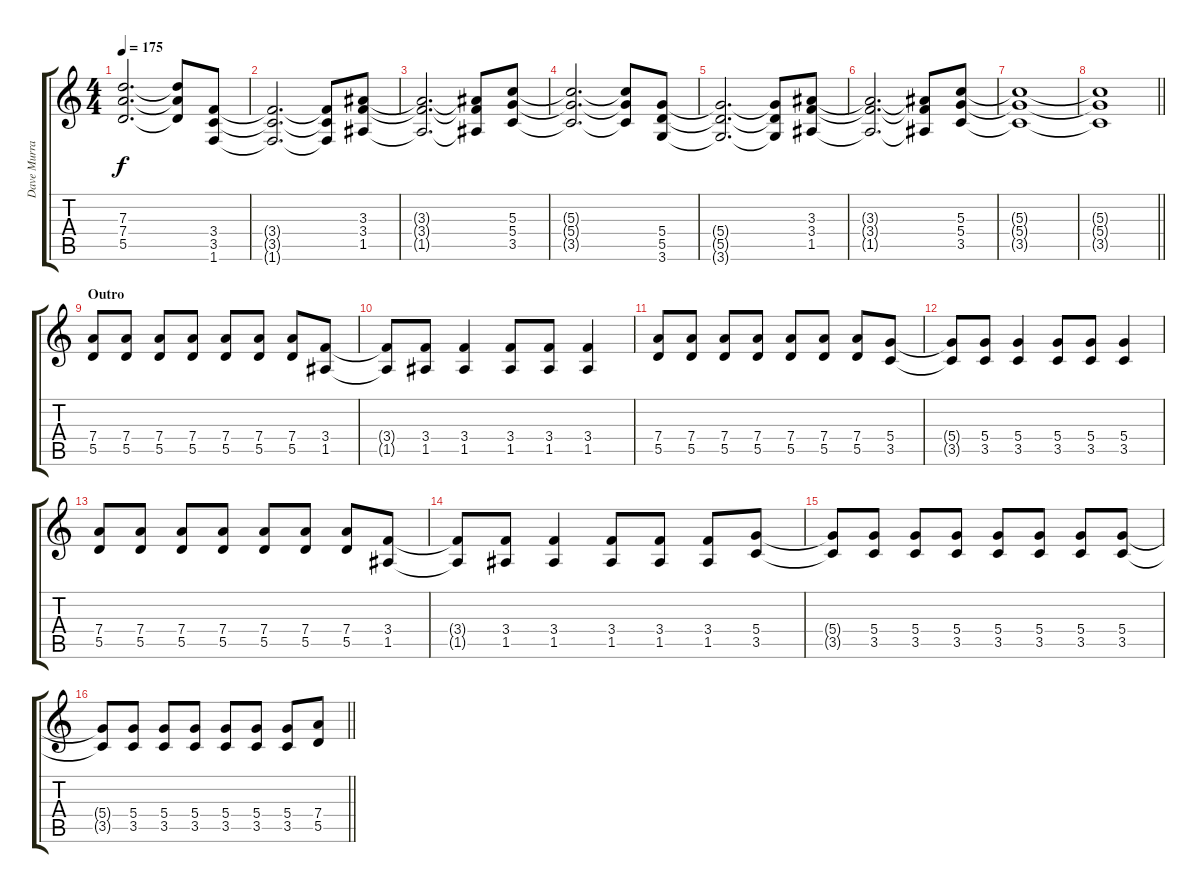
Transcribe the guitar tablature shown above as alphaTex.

\track ("Dave Murray" "Dave Murra") {instrument distortionguitar}
\staff {score tabs}
\tuning (E4 B3 G3 D3 A2 E2) {hide}
\ts (4 4)
\tempo 175
\clef g2
\ks c
(7.3{t} 7.4{t} 5.5{t}).2{d dy f} (7.3{t} 7.4{t} 5.5{t}).8 (3.4 3.5 1.6).8 |
(3.4{t} 3.5{t} 1.6{t}).2{d} (3.4{t} 3.5{t} 1.6{t}).8 (3.3 3.4 1.5).8 |
(3.3{t} 3.4{t} 1.5{t}).2{d} (3.3{t} 3.4{t} 1.5{t}).8 (5.3 5.4 3.5).8 |
(5.3{t} 5.4{t} 3.5{t}).2{d} (5.3{t} 5.4{t} 3.5{t}).8 (5.4 5.5 3.6).8 |
(5.4{t} 5.5{t} 3.6{t}).2{d} (5.4{t} 5.5{t} 3.6{t}).8 (3.3 3.4 1.5).8 |
(3.3{t} 3.4{t} 1.5{t}).2{d} (3.3{t} 3.4{t} 1.5{t}).8 (5.3 5.4 3.5).8 |
(5.3{t} 5.4{t} 3.5{t}).1 |
\barLineRight lightlight
(5.3{t} 5.4{t} 3.5{t}).1 |
\section ("" "Outro")
(7.4 5.5).8 (7.4 5.5).8 (7.4 5.5).8 (7.4 5.5).8 (7.4 5.5).8 (7.4 5.5).8 (7.4 5.5).8 (3.4 1.5).8 |
(3.4{t} 1.5{t}).8 (3.4 1.5).8 (3.4 1.5).4 (3.4 1.5).8 (3.4 1.5).8 (3.4 1.5).4 |
(7.4 5.5).8 (7.4 5.5).8 (7.4 5.5).8 (7.4 5.5).8 (7.4 5.5).8 (7.4 5.5).8 (7.4 5.5).8 (5.4 3.5).8 |
(5.4{t} 3.5{t}).8 (5.4 3.5).8 (5.4 3.5).4 (5.4 3.5).8 (5.4 3.5).8 (5.4 3.5).4 |
(7.4 5.5).8 (7.4 5.5).8 (7.4 5.5).8 (7.4 5.5).8 (7.4 5.5).8 (7.4 5.5).8 (7.4 5.5).8 (3.4 1.5).8 |
(3.4{t} 1.5{t}).8 (3.4 1.5).8 (3.4 1.5).4 (3.4 1.5).8 (3.4 1.5).8 (3.4 1.5).8 (5.4 3.5).8 |
(5.4{t} 3.5{t}).8 (5.4 3.5).8 (5.4 3.5).8 (5.4 3.5).8 (5.4 3.5).8 (5.4 3.5).8 (5.4 3.5).8 (5.4 3.5).8 |
\barLineRight lightlight
(5.4{t} 3.5{t}).8 (5.4 3.5).8 (5.4 3.5).8 (5.4 3.5).8 (5.4 3.5).8 (5.4 3.5).8 (5.4 3.5).8 (7.4 5.5).8
